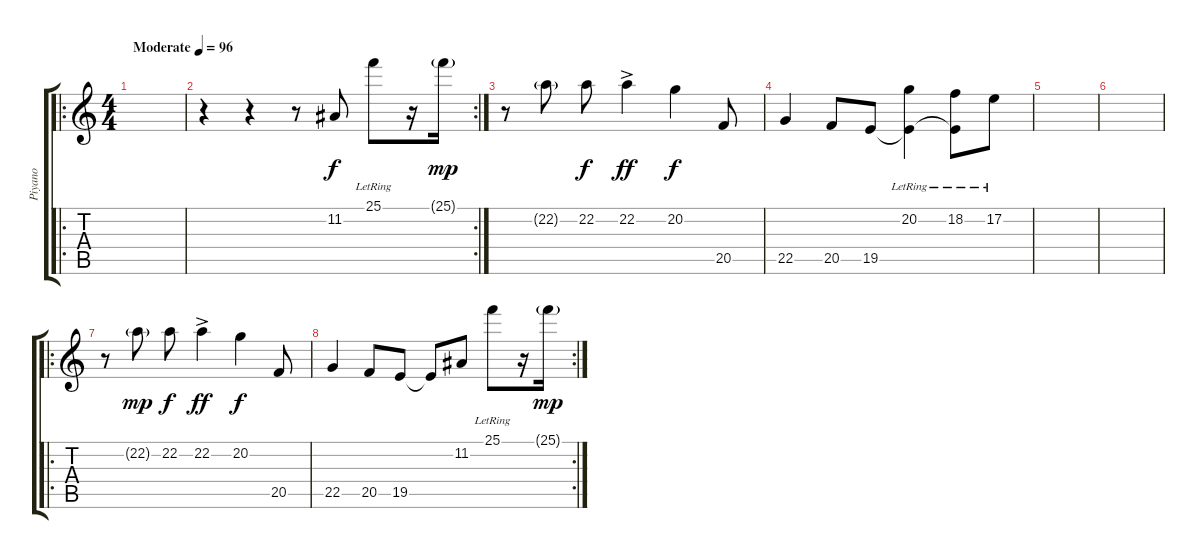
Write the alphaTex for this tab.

\track ("Piyano" "Piyano") {instrument electricgrandpiano}
\staff {score tabs}
\tuning (E4 B3 G3 D3 A2 E2) {hide}
\ro
\ts (4 4)
\tempo (96 "Moderate")
\clef g2
\ks c
|
\rc 2
r.4 r.4 r.8 11.2.8 25.1{lr}.8 r.16 25.1{g}.16{dy mp} |
r.8 22.2{g}.8 22.2.8{dy f} 22.2{ac}.4{dy ff} 20.2.4{dy f} 20.5.8 |
22.5.4 20.5.8 19.5.8 (20.2{lr} 19.5{t}).4 (18.2{lr} 19.5{t}).8 17.2{lr}.8 |
|
|
\ro
r.8 22.2{g}.8{dy mp} 22.2.8{dy f} 22.2{ac}.4{dy ff} 20.2.4{dy f} 20.5.8 |
\rc 2
22.5.4 20.5.8 19.5.8 19.5{t}.8 11.2.8 25.1{lr}.8 r.16 25.1{g}.16{dy mp}
